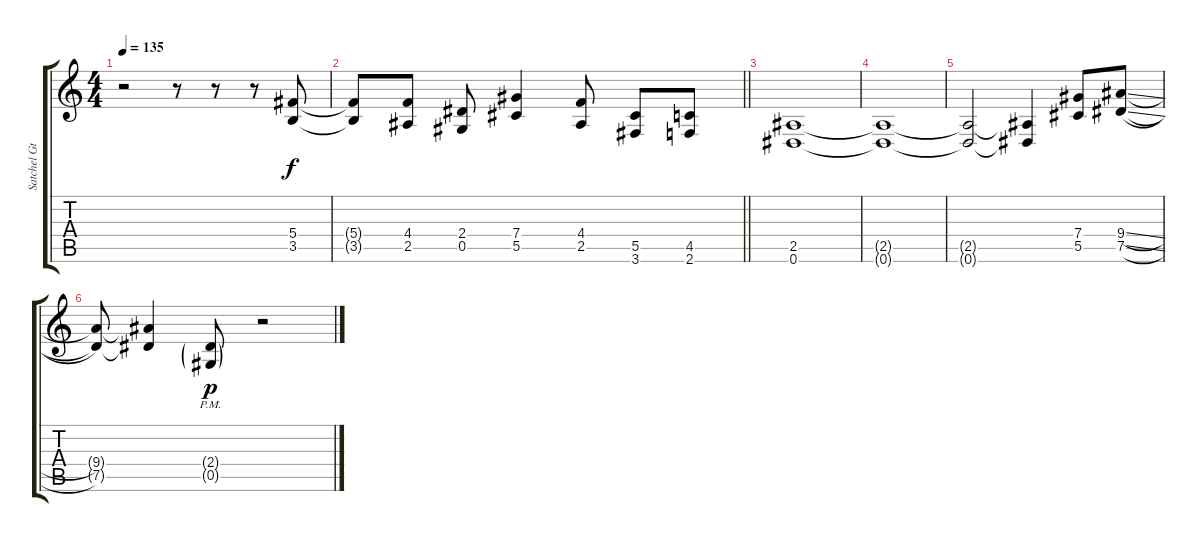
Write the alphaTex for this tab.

\track ("Satchel Gt. Backup 1" "Satchel Gt") {instrument distortionguitar}
\staff {score tabs}
\tuning (Eb4 Bb3 Gb3 Db3 Ab2 Eb2) {hide}
\ts (4 4)
\tempo 135
\clef g2
\ks c
r.2{dy f} r.8 r.8 r.8 (5.4 3.5).8 |
\barLineRight lightlight
(5.4{t} 3.5{t}).8 (4.4 2.5).8 (2.4 0.5).8 (7.4 5.5).4 (4.4 2.5).8 (5.5 3.6).8 (4.5 2.6).8 |
(2.5 0.6).1 |
(2.5{t} 0.6{t}).1 |
(2.5{t} 0.6{t}).2 (2.5{t} 0.6{t}).4 (7.4 5.5).8 (9.4{sl} 7.5{sl}).8 |
(9.4{t} 7.5{t}).8 (9.4{t} 7.5{t}).4 (2.4{g pm} 0.5{g pm}).8{dy p} r.2
